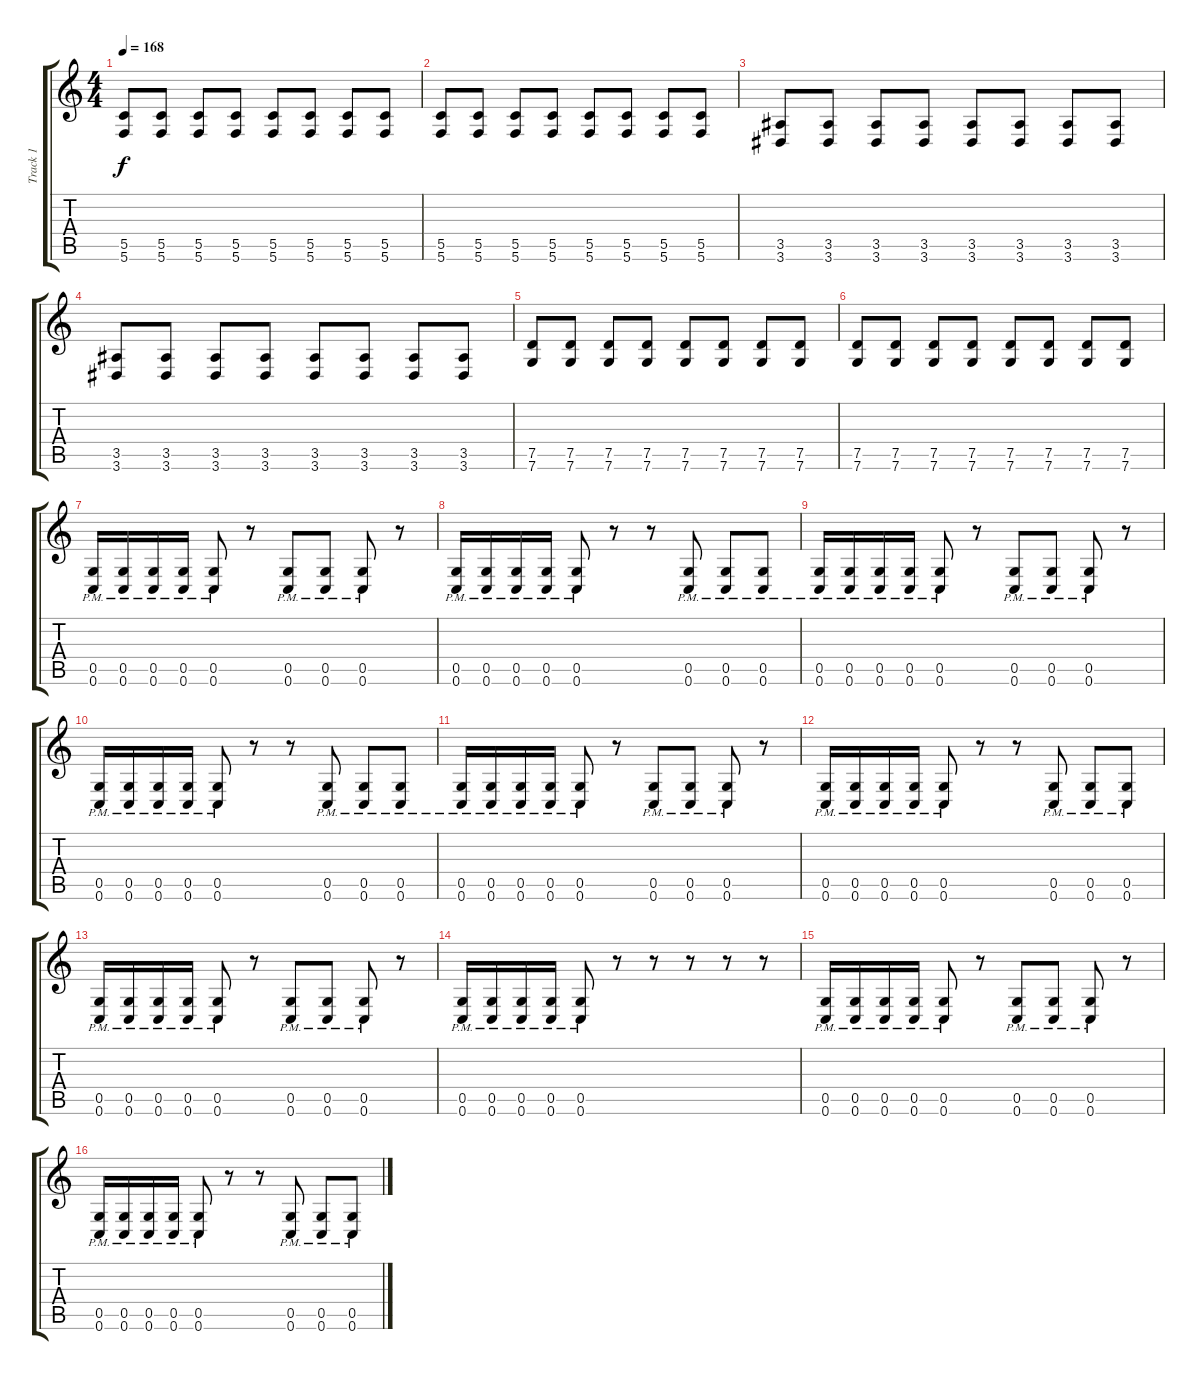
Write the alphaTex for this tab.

\track ("Track 1" "Track 1") {instrument distortionguitar}
\staff {score tabs}
\tuning (D4 A3 F3 C3 G2 C2) {hide}
\ts (4 4)
\tempo 168
\clef g2
\ks c
(5.5 5.6).8{dy f} (5.5 5.6).8 (5.5 5.6).8 (5.5 5.6).8 (5.5 5.6).8 (5.5 5.6).8 (5.5 5.6).8 (5.5 5.6).8 |
(5.5 5.6).8 (5.5 5.6).8 (5.5 5.6).8 (5.5 5.6).8 (5.5 5.6).8 (5.5 5.6).8 (5.5 5.6).8 (5.5 5.6).8 |
(3.5 3.6).8 (3.5 3.6).8 (3.5 3.6).8 (3.5 3.6).8 (3.5 3.6).8 (3.5 3.6).8 (3.5 3.6).8 (3.5 3.6).8 |
(3.5 3.6).8 (3.5 3.6).8 (3.5 3.6).8 (3.5 3.6).8 (3.5 3.6).8 (3.5 3.6).8 (3.5 3.6).8 (3.5 3.6).8 |
(7.5 7.6).8 (7.5 7.6).8 (7.5 7.6).8 (7.5 7.6).8 (7.5 7.6).8 (7.5 7.6).8 (7.5 7.6).8 (7.5 7.6).8 |
(7.5 7.6).8 (7.5 7.6).8 (7.5 7.6).8 (7.5 7.6).8 (7.5 7.6).8 (7.5 7.6).8 (7.5 7.6).8 (7.5 7.6).8 |
(0.5{pm} 0.6{pm}).16 (0.5{pm} 0.6{pm}).16 (0.5{pm} 0.6{pm}).16 (0.5{pm} 0.6{pm}).16 (0.5{pm} 0.6{pm}).8 r.8 (0.5{pm} 0.6{pm}).8 (0.5{pm} 0.6{pm}).8 (0.5{pm} 0.6{pm}).8 r.8 |
(0.5{pm} 0.6{pm}).16 (0.5{pm} 0.6{pm}).16 (0.5{pm} 0.6{pm}).16 (0.5{pm} 0.6{pm}).16 (0.5{pm} 0.6{pm}).8 r.8 r.8 (0.5{pm} 0.6{pm}).8 (0.5{pm} 0.6{pm}).8 (0.5{pm} 0.6{pm}).8 |
(0.5{pm} 0.6{pm}).16 (0.5{pm} 0.6{pm}).16 (0.5{pm} 0.6{pm}).16 (0.5{pm} 0.6{pm}).16 (0.5{pm} 0.6{pm}).8 r.8 (0.5{pm} 0.6{pm}).8 (0.5{pm} 0.6{pm}).8 (0.5{pm} 0.6{pm}).8 r.8 |
(0.5{pm} 0.6{pm}).16 (0.5{pm} 0.6{pm}).16 (0.5{pm} 0.6{pm}).16 (0.5{pm} 0.6{pm}).16 (0.5{pm} 0.6{pm}).8 r.8 r.8 (0.5{pm} 0.6{pm}).8 (0.5{pm} 0.6{pm}).8 (0.5{pm} 0.6{pm}).8 |
(0.5{pm} 0.6{pm}).16 (0.5{pm} 0.6{pm}).16 (0.5{pm} 0.6{pm}).16 (0.5{pm} 0.6{pm}).16 (0.5{pm} 0.6{pm}).8 r.8 (0.5{pm} 0.6{pm}).8 (0.5{pm} 0.6{pm}).8 (0.5{pm} 0.6{pm}).8 r.8 |
(0.5{pm} 0.6{pm}).16 (0.5{pm} 0.6{pm}).16 (0.5{pm} 0.6{pm}).16 (0.5{pm} 0.6{pm}).16 (0.5{pm} 0.6{pm}).8 r.8 r.8 (0.5{pm} 0.6{pm}).8 (0.5{pm} 0.6{pm}).8 (0.5{pm} 0.6{pm}).8 |
(0.5{pm} 0.6{pm}).16 (0.5{pm} 0.6{pm}).16 (0.5{pm} 0.6{pm}).16 (0.5{pm} 0.6{pm}).16 (0.5{pm} 0.6{pm}).8 r.8 (0.5{pm} 0.6{pm}).8 (0.5{pm} 0.6{pm}).8 (0.5{pm} 0.6{pm}).8 r.8 |
(0.5{pm} 0.6{pm}).16 (0.5{pm} 0.6{pm}).16 (0.5{pm} 0.6{pm}).16 (0.5{pm} 0.6{pm}).16 (0.5{pm} 0.6{pm}).8 r.8 r.8 r.8 r.8 r.8 |
(0.5{pm} 0.6{pm}).16 (0.5{pm} 0.6{pm}).16 (0.5{pm} 0.6{pm}).16 (0.5{pm} 0.6{pm}).16 (0.5{pm} 0.6{pm}).8 r.8 (0.5{pm} 0.6{pm}).8 (0.5{pm} 0.6{pm}).8 (0.5{pm} 0.6{pm}).8 r.8 |
(0.5{pm} 0.6{pm}).16 (0.5{pm} 0.6{pm}).16 (0.5{pm} 0.6{pm}).16 (0.5{pm} 0.6{pm}).16 (0.5{pm} 0.6{pm}).8 r.8 r.8 (0.5{pm} 0.6{pm}).8 (0.5{pm} 0.6{pm}).8 (0.5{pm} 0.6{pm}).8
